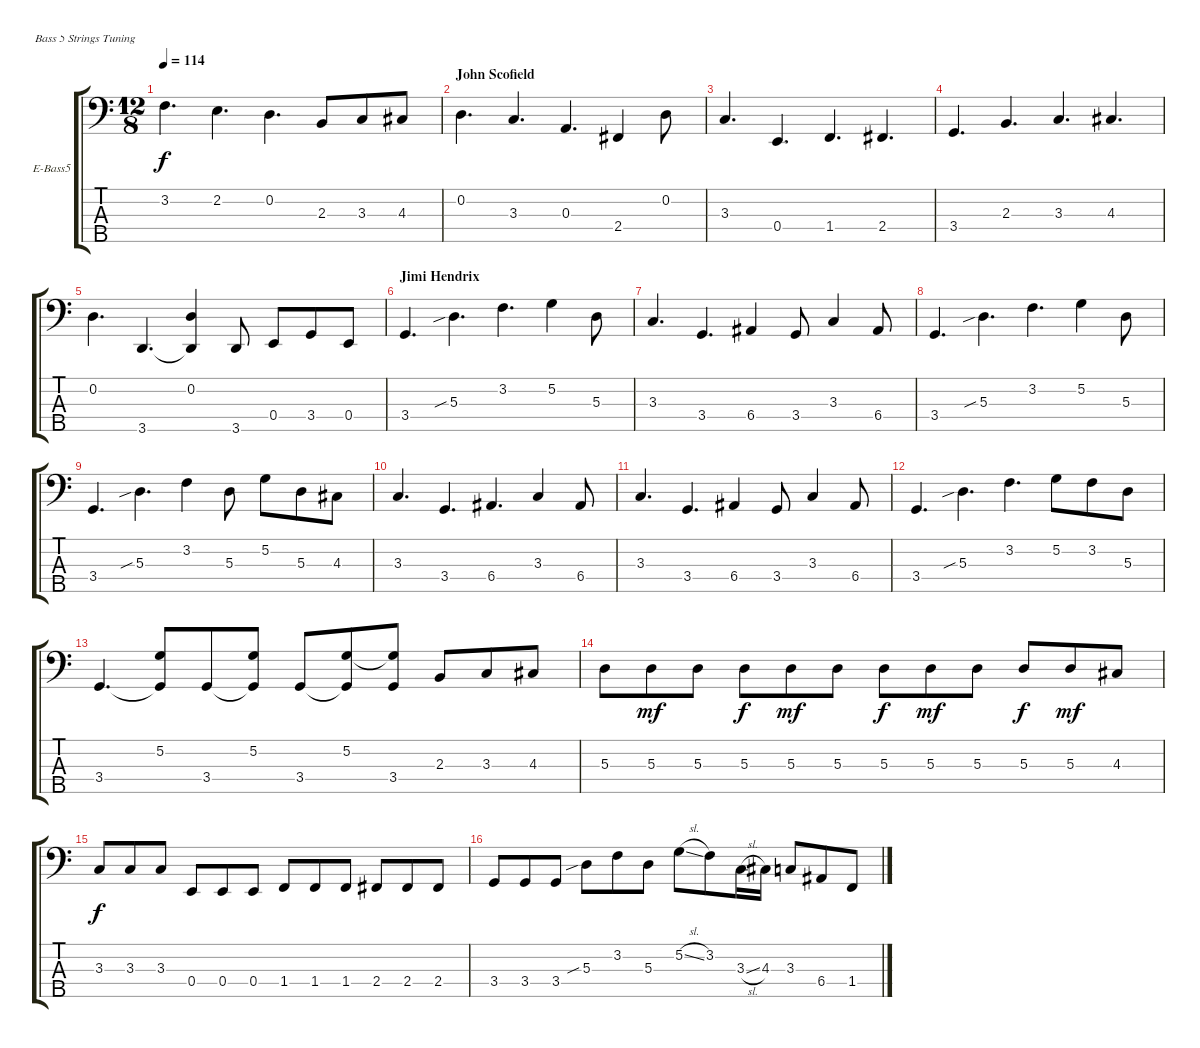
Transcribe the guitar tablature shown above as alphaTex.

\defaultSystemsLayout 4
\bracketExtendMode groupsimilarinstruments
\firstSystemTrackNameOrientation horizontal
\otherSystemsTrackNameOrientation horizontal
\track ("Bass" "E-Bass5") {instrument electricbassfinger}
\staff {score tabs}
\tuning (G2 D2 A1 E1 B0)
\ts (12 8)
\tempo 114
\clef f4
\scale
0.333333
\ks c
3.2.4{d dy f} 2.2.4{d} 0.2.4{d} 2.3.8 3.3.8 4.3.8 |
\section ("" "John Scofield")
\scale
0.333333 0.2.4{d} 3.3.4{d} 0.3.4{d} 2.4.4 0.2.8 |
\scale
0.333333 3.3.4{d} 0.4.4{d} 1.4.4{d} 2.4.4{d} |
\scale
0.333333 3.4.4{d} 2.3.4{d} 3.3.4{d} 4.3.4{d} |
\scale
0.333333 0.2.4{d} 3.5.4{d} (0.2 3.5{t}).4 3.5.8 0.4.8 3.4.8 0.4.8 |
\section ("" "Jimi Hendrix")
\scale
0.333333 3.4.4{d} 5.3{sib}.4{d} 3.2.4{d} 5.2.4 5.3.8 |
\scale
0.333333 3.3.4{d} 3.4.4{d} 6.4.4 3.4.8 3.3.4 6.4.8 |
\scale
0.333333 3.4.4{d} 5.3{sib}.4{d} 3.2.4{d} 5.2.4 5.3.8 |
\scale
0.333333 3.4.4{d} 5.3{sib}.4{d} 3.2.4 5.3.8 5.2.8 5.3.8 4.3.8 |
\scale
0.333333 3.3.4{d} 3.4.4{d} 6.4.4{d} 3.3.4 6.4.8 |
\scale
0.333333 3.3.4{d} 3.4.4{d} 6.4.4 3.4.8 3.3.4 6.4.8 |
\scale
0.333333 3.4.4{d} 5.3{sib}.4{d} 3.2.4{d} 5.2.8 3.2.8 5.3.8 |
\scale
0.333333 3.4.4{d} (5.2 3.4{t}).8 3.4.8 (5.2 3.4{t}).8 3.4.8 (5.2 3.4{t}).8 (5.2{t} 3.4).8 2.3.8 3.3.8 4.3.8 |
\scale
0.333333 5.3.8 5.3.8{dy mf} 5.3.8 5.3.8{dy f} 5.3.8{dy mf} 5.3.8 5.3.8{dy f} 5.3.8{dy mf} 5.3.8 5.3.8{dy f} 5.3.8{dy mf} 4.3.8 |
\scale
0.333333 3.3.8{dy f} 3.3.8 3.3.8 0.4.8 0.4.8 0.4.8 1.4.8 1.4.8 1.4.8 2.4.8 2.4.8 2.4.8 |
\scale
0.333333 3.4.8 3.4.8 3.4.8 5.3{sib}.8 3.2.8 5.3.8 5.2{sl}.8 3.2.8 3.3{sl}.16 4.3.16 3.3.8 6.4.8 1.4.8
